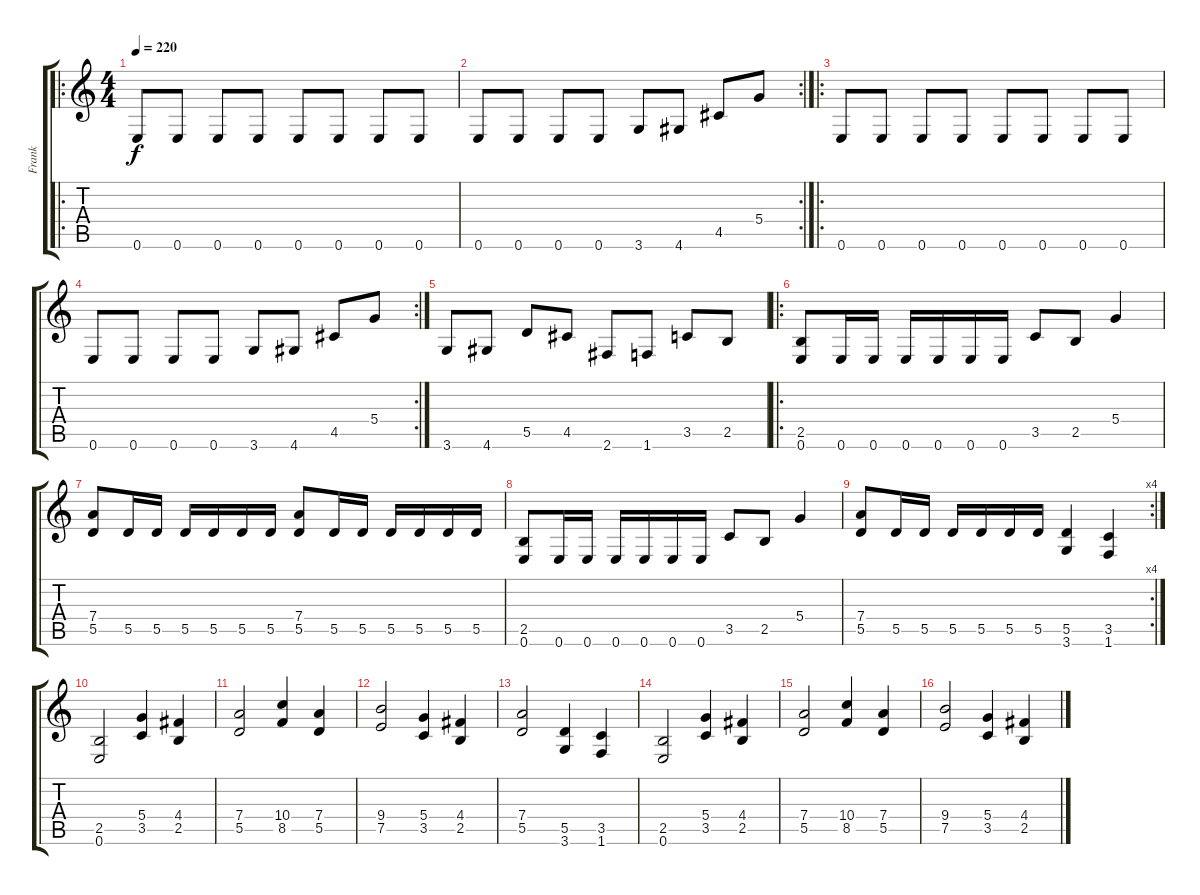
\track ("Frank" "Frank") {instrument distortionguitar}
\staff {score tabs}
\tuning (E4 B3 G3 D3 A2 E2) {hide}
\ro
\ts (4 4)
\tempo 220
\clef g2
\ks c
0.6.8{dy f} 0.6.8 0.6.8 0.6.8 0.6.8 0.6.8 0.6.8 0.6.8 |
\rc 2
0.6.8 0.6.8 0.6.8 0.6.8 3.6.8 4.6.8 4.5.8 5.4.8 |
\ro
0.6.8 0.6.8 0.6.8 0.6.8 0.6.8 0.6.8 0.6.8 0.6.8 |
\rc 2
0.6.8 0.6.8 0.6.8 0.6.8 3.6.8 4.6.8 4.5.8 5.4.8 |
3.6.8 4.6.8 5.5.8 4.5.8 2.6.8 1.6.8 3.5.8 2.5.8 |
\ro
(2.5 0.6).8 0.6.16 0.6.16 0.6.16 0.6.16 0.6.16 0.6.16 3.5.8 2.5.8 5.4.4 |
(7.4 5.5).8 5.5.16 5.5.16 5.5.16 5.5.16 5.5.16 5.5.16 (7.4 5.5).8 5.5.16 5.5.16 5.5.16 5.5.16 5.5.16 5.5.16 |
(2.5 0.6).8 0.6.16 0.6.16 0.6.16 0.6.16 0.6.16 0.6.16 3.5.8 2.5.8 5.4.4 |
\rc 4
(7.4 5.5).8 5.5.16 5.5.16 5.5.16 5.5.16 5.5.16 5.5.16 (5.5 3.6).4 (3.5 1.6).4 |
(2.5 0.6).2 (5.4 3.5).4 (4.4 2.5).4 |
(7.4 5.5).2 (10.4 8.5).4 (7.4 5.5).4 |
(9.4 7.5).2 (5.4 3.5).4 (4.4 2.5).4 |
(7.4 5.5).2 (5.5 3.6).4 (3.5 1.6).4 |
(2.5 0.6).2 (5.4 3.5).4 (4.4 2.5).4 |
(7.4 5.5).2 (10.4 8.5).4 (7.4 5.5).4 |
(9.4 7.5).2 (5.4 3.5).4 (4.4 2.5).4
